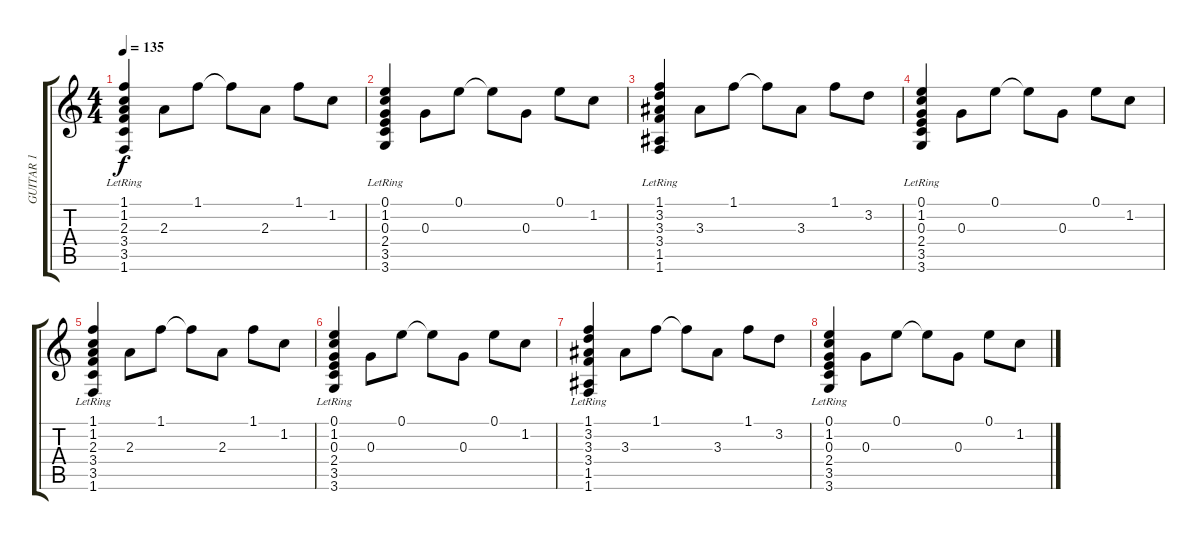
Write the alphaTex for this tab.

\track ("GUITAR 1" "GUITAR 1") {instrument acousticguitarsteel}
\staff {score tabs}
\tuning (E4 B3 G3 D3 A2 E2) {hide}
\ts (4 4)
\tempo 135
\clef g2
\ks c
(1.1{lr} 1.2{lr} 2.3{lr} 3.4{lr} 3.5{lr} 1.6{lr}).4{dy f instrument acousticguitarsteel} 2.3.8 1.1.8 1.1{t}.8 2.3.8 1.1.8 1.2.8 |
(0.1{lr} 1.2{lr} 0.3{lr} 2.4{lr} 3.5{lr} 3.6{lr}).4 0.3.8 0.1.8 0.1{t}.8 0.3.8 0.1.8 1.2.8 |
(1.1{lr} 3.2{lr} 3.3{lr} 3.4{lr} 1.5{lr} 1.6{lr}).4 3.3.8 1.1.8 1.1{t}.8 3.3.8 1.1.8 3.2.8 |
(0.1{lr} 1.2{lr} 0.3{lr} 2.4{lr} 3.5{lr} 3.6{lr}).4 0.3.8 0.1.8 0.1{t}.8 0.3.8 0.1.8 1.2.8 |
(1.1{lr} 1.2{lr} 2.3{lr} 3.4{lr} 3.5{lr} 1.6{lr}).4 2.3.8 1.1.8 1.1{t}.8 2.3.8 1.1.8 1.2.8 |
(0.1{lr} 1.2{lr} 0.3{lr} 2.4{lr} 3.5{lr} 3.6{lr}).4 0.3.8 0.1.8 0.1{t}.8 0.3.8 0.1.8 1.2.8 |
(1.1{lr} 3.2{lr} 3.3{lr} 3.4{lr} 1.5{lr} 1.6{lr}).4 3.3.8 1.1.8 1.1{t}.8 3.3.8 1.1.8 3.2.8 |
(0.1{lr} 1.2{lr} 0.3{lr} 2.4{lr} 3.5{lr} 3.6{lr}).4 0.3.8 0.1.8 0.1{t}.8 0.3.8 0.1.8 1.2.8
